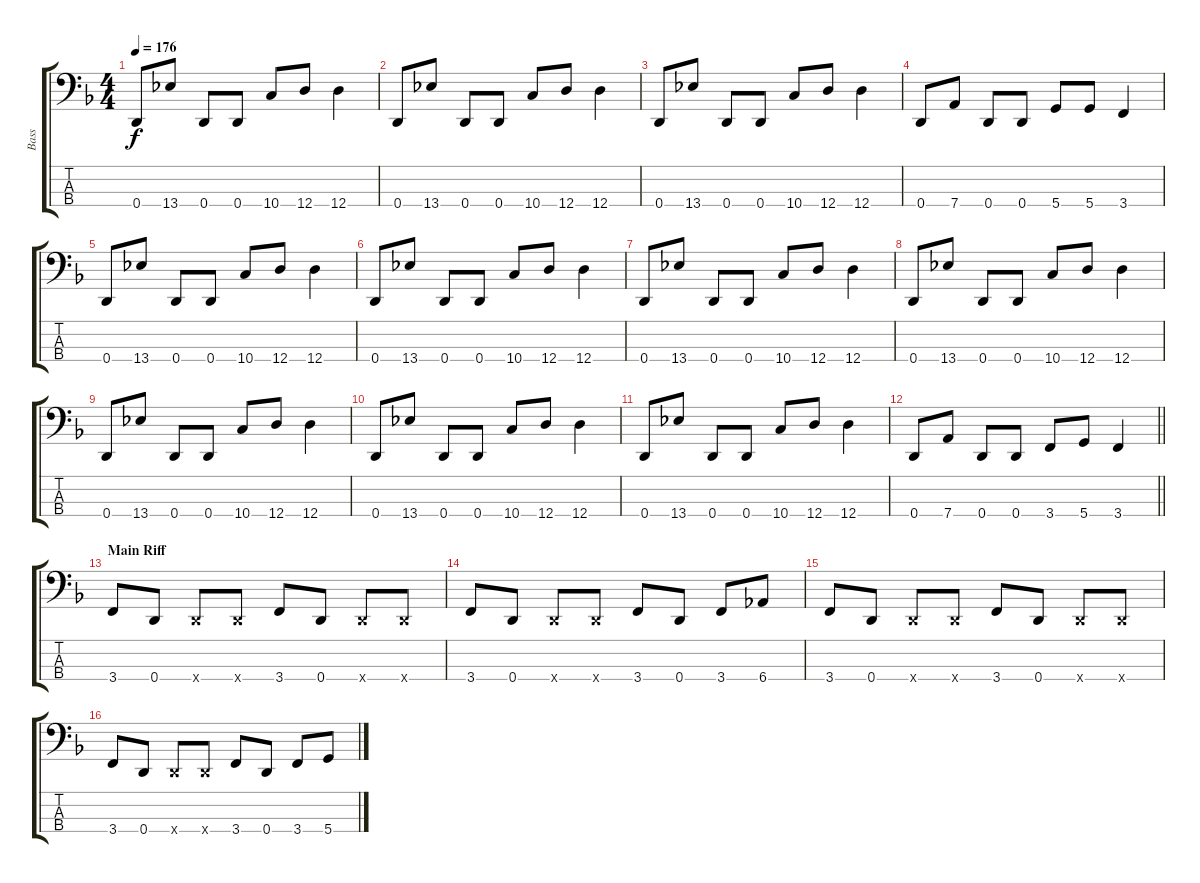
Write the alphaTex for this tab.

\track ("Bass" "Bass") {instrument electricbassfinger}
\staff {score tabs}
\tuning (G2 D2 A1 D1) {hide}
\ts (4 4)
\tempo 176
\clef f4
\ks f
0.4.8{dy f} 13.4.8 0.4.8 0.4.8 10.4.8 12.4.8 12.4.4 |
0.4.8 13.4.8 0.4.8 0.4.8 10.4.8 12.4.8 12.4.4 |
0.4.8 13.4.8 0.4.8 0.4.8 10.4.8 12.4.8 12.4.4 |
0.4.8 7.4.8 0.4.8 0.4.8 5.4.8 5.4.8 3.4.4 |
0.4.8 13.4.8 0.4.8 0.4.8 10.4.8 12.4.8 12.4.4 |
0.4.8 13.4.8 0.4.8 0.4.8 10.4.8 12.4.8 12.4.4 |
0.4.8 13.4.8 0.4.8 0.4.8 10.4.8 12.4.8 12.4.4 |
0.4.8 13.4.8 0.4.8 0.4.8 10.4.8 12.4.8 12.4.4 |
0.4.8 13.4.8 0.4.8 0.4.8 10.4.8 12.4.8 12.4.4 |
0.4.8 13.4.8 0.4.8 0.4.8 10.4.8 12.4.8 12.4.4 |
0.4.8 13.4.8 0.4.8 0.4.8 10.4.8 12.4.8 12.4.4 |
\barLineRight lightlight
0.4.8 7.4.8 0.4.8 0.4.8 3.4.8 5.4.8 3.4.4 |
\section ("" "Main Riff")
3.4.8 0.4.8 0.4{x}.8 0.4{x}.8 3.4.8 0.4.8 0.4{x}.8 0.4{x}.8 |
3.4.8 0.4.8 0.4{x}.8 0.4{x}.8 3.4.8 0.4.8 3.4.8 6.4.8 |
3.4.8 0.4.8 0.4{x}.8 0.4{x}.8 3.4.8 0.4.8 0.4{x}.8 0.4{x}.8 |
3.4.8 0.4.8 0.4{x}.8 0.4{x}.8 3.4.8 0.4.8 3.4.8 5.4.8
